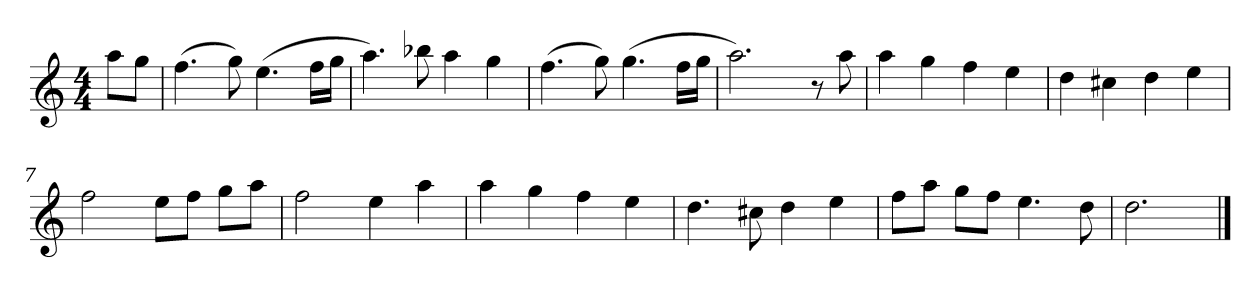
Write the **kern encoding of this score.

**kern
*part1
*staff1
*k[]
*M4/4
*MM120
=
8aaL
8ggJ
=1
(4.ff
8gg)
(4.ee
16ffLL
16ggJJ
=2
4.aa)
8bb-X
4aa
4gg
=3
(4.ff
8gg)
(4.gg
16ffLL
16ggJJ
=4
2.aa)
8r
8aa
=5
4aa
4gg
4ff
4ee
=6
4dd
4cc#X
4dd
4ee
=7
2ff
8eeL
8ffJ
8ggL
8aaJ
=8
2ff
4ee
4aa
=9
4aa
4gg
4ff
4ee
=10
4.dd
8cc#X
4dd
4ee
=11
8ffL
8aaJ
8ggL
8ffJ
4.ee
8dd
=12
2.dd
==
*-
